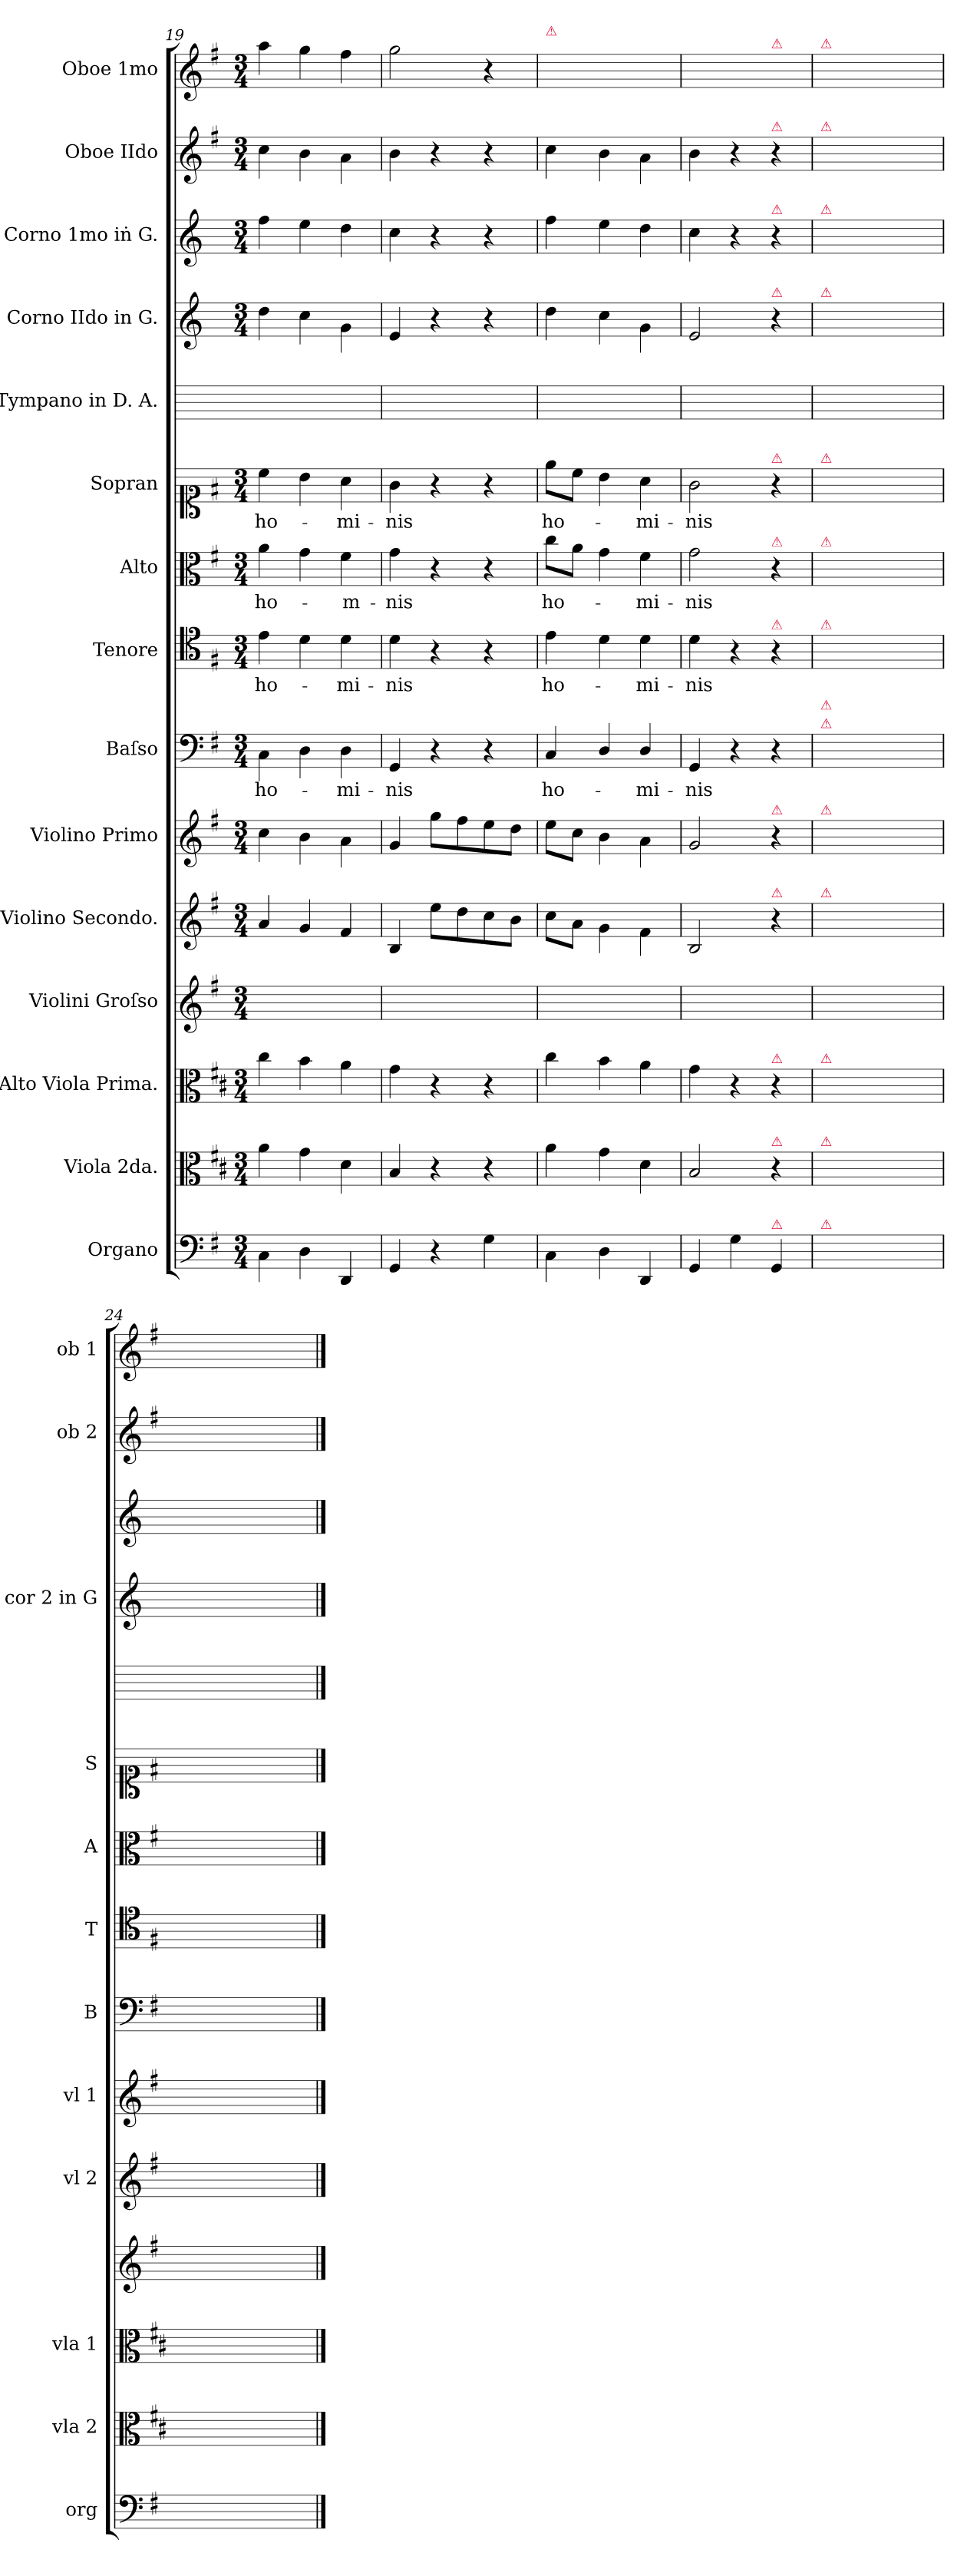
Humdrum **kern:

**kern	**kern	**kern	**kern	**kern	**kern	**kern	**text	**kern	**text	**kern	**text	**kern	**text	**kern	**kern	**kern	**kern	**kern
*part15	*part14	*part13	*part12	*part11	*part10	*part9	*part9	*part8	*part8	*part7	*part7	*part6	*part6	*part5	*part4	*part3	*part2	*part1
*staff15	*staff14	*staff13	*staff12	*staff11	*staff10	*staff9	*staff9	*staff8	*staff8	*staff7	*staff7	*staff6	*staff6	*staff5	*staff4	*staff3	*staff2	*staff1
*I"Organo	*I"Viola 2da.	*I"Alto Viola Prima.	*I"Violini Groſso	*I"Violino Secondo.	*I"Violino Primo	*I"Baſso	*	*I"Tenore	*	*I"Alto	*	*I"Sopran	*	*I"Tympano in D. A.	*I"Corno IIdo in G.	*I"Corno 1mo iṅ G.	*I"Oboe IIdo	*I"Oboe 1mo
*I'org	*I'vla 2	*I'vla 1	*	*I'vl 2	*I'vl 1	*I'B	*	*I'T	*	*I'A	*	*I'S	*	*	*I'cor 2 in G	*	*I'ob 2	*I'ob 1
*clefF4	*clefC3	*clefC3	*clefG2	*clefG2	*clefG2	*clefF4	*	*clefC4	*	*clefC3	*	*clefC1	*	*	*clefG2	*clefG2	*clefG2	*clefG2
*	*	*	*	*	*	*	*	*	*	*	*	*	*	*	*ITrd3c5	*ITrd3c5	*	*
*k[f#]	*k[f#c#]	*k[f#c#]	*k[f#]	*k[f#]	*k[f#]	*k[f#]	*	*k[f#]	*	*k[f#]	*	*k[f#]	*	*	*k[f#]	*k[f#]	*k[f#]	*k[f#]
*G:	*	*	*G:	*G:	*G:	*G:	*	*G:	*	*G:	*	*G:	*	*	*G:	*G:	*G:	*G:
*M3/4	*M3/4	*M3/4	*M3/4	*M3/4	*M3/4	*M3/4	*	*M3/4	*	*M3/4	*	*M3/4	*	*	*M3/4	*M3/4	*M3/4	*M3/4
=19	=19	=19	=19	=19	=19	=19	=19	=19	=19	=19	=19	=19	=19	=19	=19	=19	=19	=19
4C\	4a\	4cc#\	2.ryy	4a/	4cc\	4C\	ho-	4e\	ho-	4a\	ho-	4cc\	ho-	2.ryy	4a\	4cc\	4cc\	4aa\
4D\	4g\	4b\	.	4g/	4b\	4D\	.	4d\	.	4g\	.	4b\	.	.	4g\	4b\	4b\	4gg\
4DD/	4d\	4a\	.	4f#/	4a\	4D\	-mi-	4d\	-mi-	4f#\	-m-	4a\	-mi-	.	4d\	4a\	4a\	4ff#\
=20	=20	=20	=20	=20	=20	=20	=20	=20	=20	=20	=20	=20	=20	=20	=20	=20	=20	=20
4GG/	4B/	4g\	2.ryy	4B/	4g/	4GG/	-nis	4d\	-nis	4g\	-nis	4g\	-nis	2.ryy	4B/	4g\	4b\	2gg\
4r	4r	4r	.	8ee\L	8gg\L	4r	.	4r	.	4r	.	4r	.	.	4r	4r	4r	.
.	.	.	.	8dd\	8ff#\	.	.	.	.	.	.	.	.	.	.	.	.	.
4G\	4r	4r	.	8cc\	8ee\	4r	.	4r	.	4r	.	4r	.	.	4r	4r	4r	4r
.	.	.	.	8b\J	8dd\J	.	.	.	.	.	.	.	.	.	.	.	.	.
=21	=21	=21	=21	=21	=21	=21	=21	=21	=21	=21	=21	=21	=21	=21	=21	=21	=21	=21
!	!	!	!	!	!	!	!	!	!	!	!	!	!	!	!	!	!	!LO:TX:a:color=crimson:t=⚠
4C\	4a\	4cc#\	2.ryy	8cc\L	8ee\L	4C/	ho-	4e\	ho-	8cc\L	ho-	8ee\L	ho-	2.ryy	4a\	4cc\	4cc\	4aa\yy
.	.	.	.	8a\J	8cc\J	.	.	.	.	8a\J	.	8cc\J	.	.	.	.	.	.
4D\	4g\	4b\	.	4g\	4b\	4D/	.	4d\	.	4g\	.	4b\	.	.	4g\	4b\	4b\	4gg\yy
4DD/	4d\	4a\	.	4f#\	4a\	4D/	-mi-	4d\	-mi-	4f#\	-mi-	4a\	-mi-	.	4d\	4a\	4a\	4ff#\yy
=22	=22	=22	=22	=22	=22	=22	=22	=22	=22	=22	=22	=22	=22	=22	=22	=22	=22	=22
4GG/	2B/	4g\	2.ryy	2B/	2g/	4GG/	-nis	4d\	-nis	2g\	-nis	2g\	-nis	2.ryy	2B/	4g\	4b\	2gg\yy
4G\	.	4r	.	.	.	4r	.	4r	.	.	.	.	.	.	.	4r	4r	.
!	!	!	!	!	!	!	!	!	!	!	!	!	!	!	!	!	!	!LO:TX:a:color=crimson:t=⚠
!	!	!	!	!	!	!	!	!	!	!	!	!	!	!	!	!	!LO:TX:a:color=crimson:t=⚠	!
!	!	!	!	!	!	!	!	!	!	!	!	!	!	!	!	!LO:TX:a:color=crimson:t=⚠	!	!
!	!	!	!	!	!	!	!	!	!	!	!	!	!	!	!LO:TX:a:color=crimson:t=⚠	!	!	!
!	!	!	!	!	!	!	!	!	!	!	!	!LO:TX:a:color=crimson:t=⚠	!	!	!	!	!	!
!	!	!	!	!	!	!	!	!	!	!LO:TX:a:color=crimson:t=⚠	!	!	!	!	!	!	!	!
!	!	!	!	!	!	!	!	!LO:TX:a:color=crimson:t=⚠	!	!	!	!	!	!	!	!	!	!
!	!	!	!	!	!LO:TX:a:color=crimson:t=⚠	!	!	!	!	!	!	!	!	!	!	!	!	!
!	!	!	!	!LO:TX:a:color=crimson:t=⚠	!	!	!	!	!	!	!	!	!	!	!	!	!	!
!	!	!LO:TX:a:color=crimson:t=⚠	!	!	!	!	!	!	!	!	!	!	!	!	!	!	!	!
!	!LO:TX:a:color=crimson:t=⚠	!	!	!	!	!	!	!	!	!	!	!	!	!	!	!	!	!
!LO:TX:a:color=crimson:t=⚠	!	!	!	!	!	!	!	!	!	!	!	!	!	!	!	!	!	!
4GG/	4r	4r	.	4r	4r	4r	.	4r	.	4r	.	4r	.	.	4r	4r	4r	4ryy
=23	=23	=23	=23	=23	=23	=23	=23	=23	=23	=23	=23	=23	=23	=23	=23	=23	=23	=23
!	!	!	!	!	!	!	!	!	!	!	!	!	!	!	!	!	!	!LO:TX:a:color=crimson:t=⚠
!	!	!	!	!	!	!	!	!	!	!	!	!	!	!	!	!	!LO:TX:a:color=crimson:t=⚠	!
!	!	!	!	!	!	!	!	!	!	!	!	!	!	!	!	!LO:TX:a:color=crimson:t=⚠	!	!
!	!	!	!	!	!	!	!	!	!	!	!	!	!	!	!LO:TX:a:color=crimson:t=⚠	!	!	!
!	!	!	!	!	!	!	!	!	!	!	!	!LO:TX:a:color=crimson:t=⚠	!	!	!	!	!	!
!	!	!	!	!	!	!	!	!	!	!LO:TX:a:color=crimson:t=⚠	!	!	!	!	!	!	!	!
!	!	!	!	!	!	!	!	!LO:TX:a:color=crimson:t=⚠	!	!	!	!	!	!	!	!	!	!
!	!	!	!	!	!	!LO:TX:a:color=crimson:t=⚠	!	!	!	!	!	!	!	!	!	!	!	!
!	!	!	!	!	!	!LO:TX:a:color=crimson:t=⚠	!	!	!	!	!	!	!	!	!	!	!	!
!	!	!	!	!	!LO:TX:a:color=crimson:t=⚠	!	!	!	!	!	!	!	!	!	!	!	!	!
!	!	!	!	!LO:TX:a:color=crimson:t=⚠	!	!	!	!	!	!	!	!	!	!	!	!	!	!
!	!	!LO:TX:a:color=crimson:t=⚠	!	!	!	!	!	!	!	!	!	!	!	!	!	!	!	!
!	!LO:TX:a:color=crimson:t=⚠	!	!	!	!	!	!	!	!	!	!	!	!	!	!	!	!	!
!LO:TX:a:color=crimson:t=⚠	!	!	!	!	!	!	!	!	!	!	!	!	!	!	!	!	!	!
2.ryy	2.ryy	2.ryy	2.ryy	2.ryy	2.ryy	4C/yy	ho-	2.ryy	.	2.ryy	.	2.ryy	.	2.ryy	2.ryy	2.ryy	2.ryy	2.ryy
.	.	.	.	.	.	4D/yy	.	.	.	.	.	.	.	.	.	.	.	.
.	.	.	.	.	.	4D/yy	-mi-	.	.	.	.	.	.	.	.	.	.	.
=24	=24	=24	=24	=24	=24	=24	=24	=24	=24	=24	=24	=24	=24	=24	=24	=24	=24	=24
2.ryy	2.ryy	2.ryy	2.ryy	2.ryy	2.ryy	4GG/yy	-nis	2.ryy	.	2.ryy	.	2.ryy	.	2.ryy	2.ryy	2.ryy	2.ryy	2.ryy
.	.	.	.	.	.	4ryy	.	.	.	.	.	.	.	.	.	.	.	.
.	.	.	.	.	.	4ryy	.	.	.	.	.	.	.	.	.	.	.	.
==	==	==	==	==	==	==	==	==	==	==	==	==	==	==	==	==	==	==
*-	*-	*-	*-	*-	*-	*-	*-	*-	*-	*-	*-	*-	*-	*-	*-	*-	*-	*-
